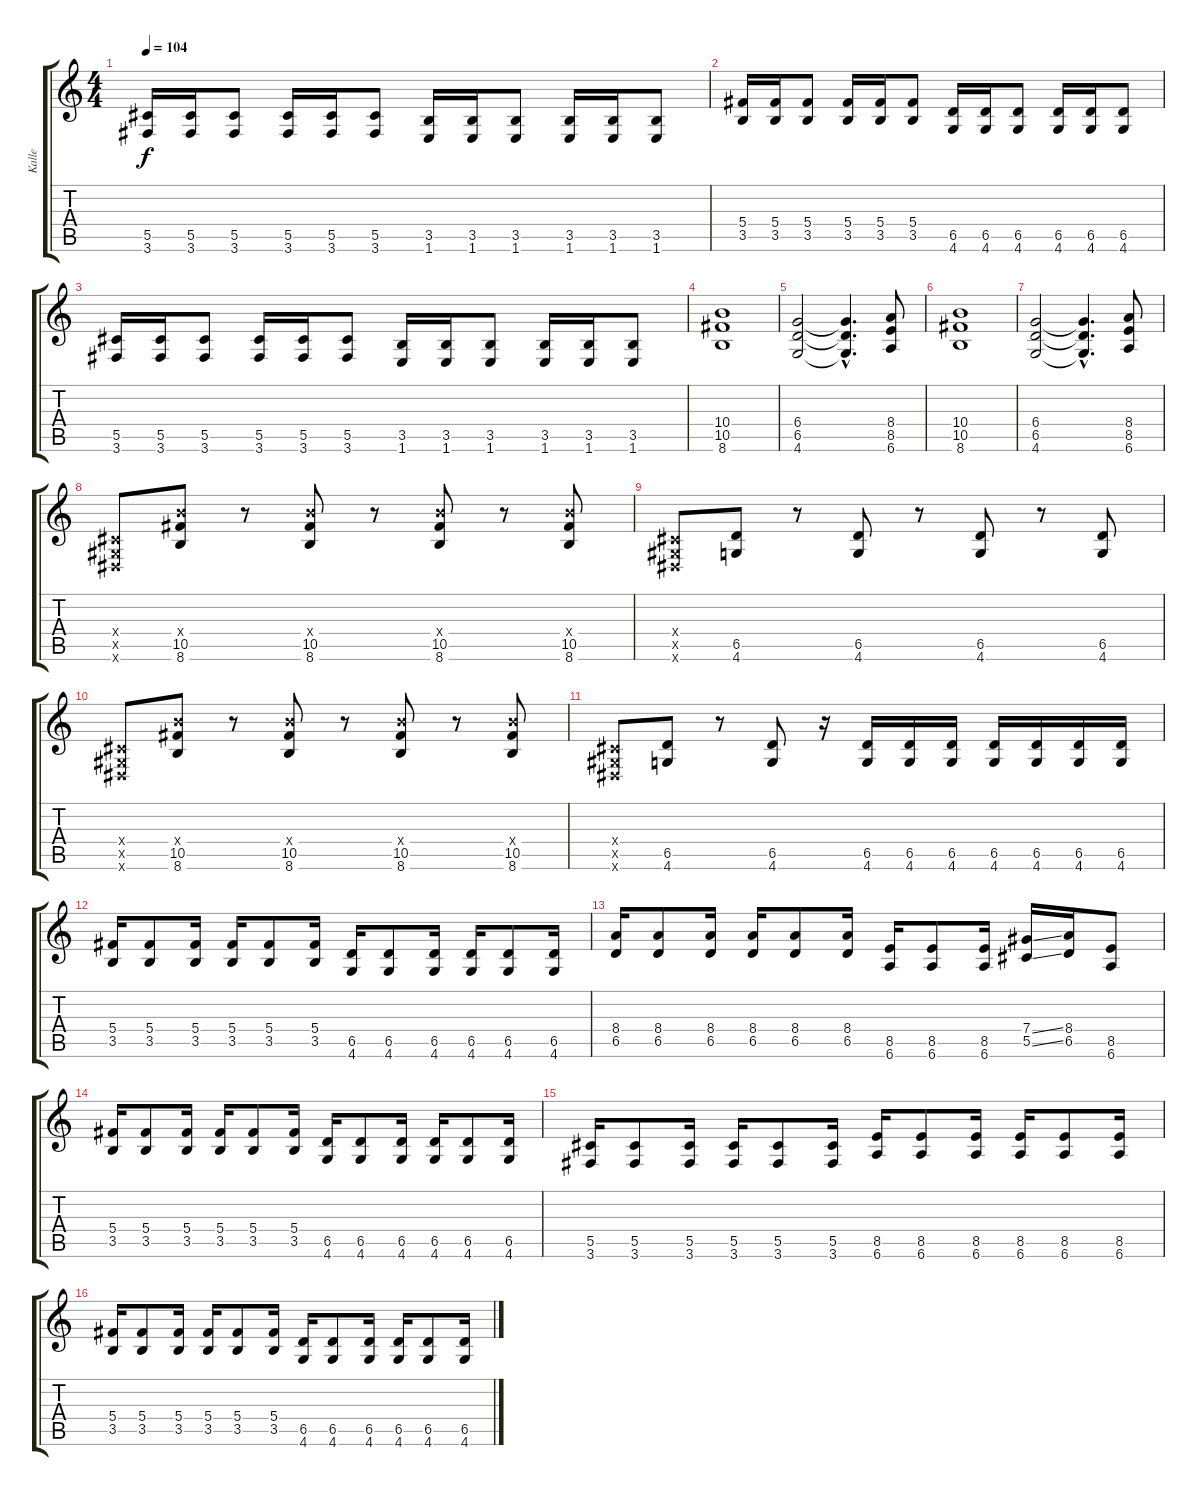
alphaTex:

\track ("Kalle" "Kalle") {instrument distortionguitar}
\staff {score tabs}
\tuning (Eb4 Bb3 Gb3 Db3 Ab2 Eb2) {hide}
\ts (4 4)
\tempo 104
\clef g2
\ks c
(5.5 3.6).16{dy f} (5.5 3.6).16 (5.5 3.6).8 (5.5 3.6).16 (5.5 3.6).16 (5.5 3.6).8 (3.5 1.6).16 (3.5 1.6).16 (3.5 1.6).8 (3.5 1.6).16 (3.5 1.6).16 (3.5 1.6).8 |
(5.4 3.5).16 (5.4 3.5).16 (5.4 3.5).8 (5.4 3.5).16 (5.4 3.5).16 (5.4 3.5).8 (6.5 4.6).16 (6.5 4.6).16 (6.5 4.6).8 (6.5 4.6).16 (6.5 4.6).16 (6.5 4.6).8 |
(5.5 3.6).16 (5.5 3.6).16 (5.5 3.6).8 (5.5 3.6).16 (5.5 3.6).16 (5.5 3.6).8 (3.5 1.6).16 (3.5 1.6).16 (3.5 1.6).8 (3.5 1.6).16 (3.5 1.6).16 (3.5 1.6).8 |
(10.4 10.5 8.6).1 |
(6.4 6.5 4.6).2 (6.4{hac t} 6.5{hac t} 4.6{hac t}).4{d} (8.4 8.5 6.6).8 |
(10.4 10.5 8.6).1 |
(6.4 6.5 4.6).2 (6.4{hac t} 6.5{hac t} 4.6{hac t}).4{d} (8.4 8.5 6.6).8 |
(0.4{x} 0.5{x} 0.6{x}).8 (10.4{x} 10.5 8.6).8 r.8 (10.4{x} 10.5 8.6).8 r.8 (10.4{x} 10.5 8.6).8 r.8 (10.4{x} 10.5 8.6).8 |
(0.4{x} 0.5{x} 0.6{x}).8 (6.5 4.6).8 r.8 (6.5 4.6).8 r.8 (6.5 4.6).8 r.8 (6.5 4.6).8 |
(0.4{x} 0.5{x} 0.6{x}).8 (10.4{x} 10.5 8.6).8 r.8 (10.4{x} 10.5 8.6).8 r.8 (10.4{x} 10.5 8.6).8 r.8 (10.4{x} 10.5 8.6).8 |
(0.4{x} 0.5{x} 0.6{x}).8 (6.5 4.6).8 r.8 (6.5 4.6).8 r.16 (6.5 4.6).16 (6.5 4.6).16 (6.5 4.6).16 (6.5 4.6).16 (6.5 4.6).16 (6.5 4.6).16 (6.5 4.6).16 |
(5.4 3.5).16 (5.4 3.5).8 (5.4 3.5).16 (5.4 3.5).16 (5.4 3.5).8 (5.4 3.5).16 (6.5 4.6).16 (6.5 4.6).8 (6.5 4.6).16 (6.5 4.6).16 (6.5 4.6).8 (6.5 4.6).16 |
(8.4 6.5).16 (8.4 6.5).8 (8.4 6.5).16 (8.4 6.5).16 (8.4 6.5).8 (8.4 6.5).16 (8.5 6.6).16 (8.5 6.6).8 (8.5 6.6).16 (7.4{ss} 5.5{ss}).16 (8.4 6.5).16 (8.5 6.6).8 |
(5.4 3.5).16 (5.4 3.5).8 (5.4 3.5).16 (5.4 3.5).16 (5.4 3.5).8 (5.4 3.5).16 (6.5 4.6).16 (6.5 4.6).8 (6.5 4.6).16 (6.5 4.6).16 (6.5 4.6).8 (6.5 4.6).16 |
(5.5 3.6).16 (5.5 3.6).8 (5.5 3.6).16 (5.5 3.6).16 (5.5 3.6).8 (5.5 3.6).16 (8.5 6.6).16 (8.5 6.6).8 (8.5 6.6).16 (8.5 6.6).16 (8.5 6.6).8 (8.5 6.6).16 |
(5.4 3.5).16 (5.4 3.5).8 (5.4 3.5).16 (5.4 3.5).16 (5.4 3.5).8 (5.4 3.5).16 (6.5 4.6).16 (6.5 4.6).8 (6.5 4.6).16 (6.5 4.6).16 (6.5 4.6).8 (6.5 4.6).16
